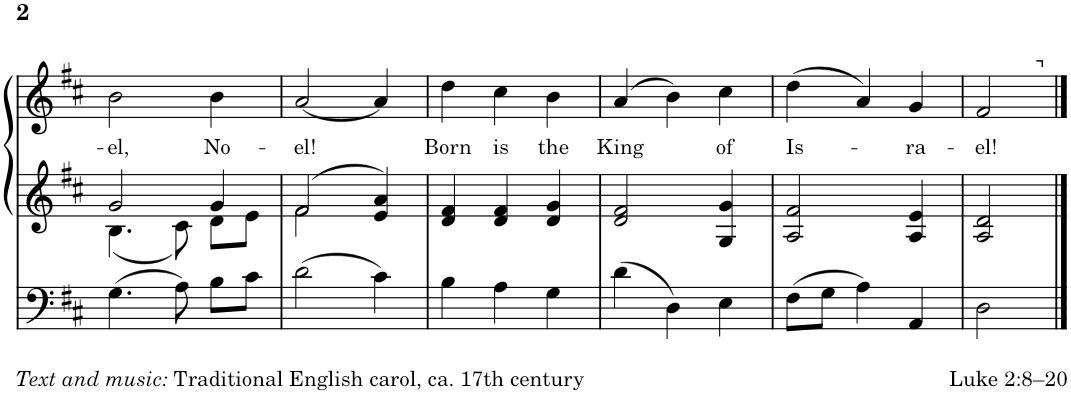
**kern	**kern	**kern	**text
*part1	*part1	*part1	*part1
*staff3	*staff2	*staff1	*staff1
*I"Organ	*	*	*
*I'Org.	*	*	*
!!LO:PB:g=z
*clefF4	*clefG2	*clefG2	*
*k[f#c#]	*k[f#c#]	*k[f#c#]	*
*M3/4	*M3/4	*M3/4	*
=20	=20	=20	=20
*	*^	*	*
!	!	!	!	!LO:LY:b
4.G\	2g/	4.B\	2b\	-el,
8A\	.	8c#\	.	.
!	!	!	!	!LO:LY:b
8B\L	4g/	8d\L	4b\	No-
8c#\J	.	8e\J	.	.
=21	=21	=21	=21	=21
!	!	!	!	!LO:LY:b
2d\	2f#/	2f#\	[2a/	-el!
4c#\	4e/ 4a/	4ryy	4a/]	.
=22	=22	=22	=22	=22
!	!	!	!	!LO:LY:b
*	*v	*v	*	*
4B\	4d/ 4f#/	4dd\	Born
!	!	!	!LO:LY:b
4A\	4d/ 4f#/	4cc#\	is
!	!	!	!LO:LY:b
4G\	4d/ 4g/	4b\	the
=23	=23	=23	=23
!	!	!	!LO:LY:b
4d\	2d/ 2f#/	(4a/	King
4D\	.	4b\)	.
!	!	!	!LO:LY:b
4E\	4G/ 4g/	4cc#\	of
=24	=24	=24	=24
!	!	!	!LO:LY:b
8F#\L	2A/ 2f#/	(4dd\	Is-
8G\J	.	.	.
4A\	.	4a/)	.
!	!	!	!LO:LY:b
4AA/	4A/ 4e/	4g/	-ra-
=25	=25	=25	=25
!	!	!	!LO:LY:b
*	*	*^	*
2D\	2A/ 2d/	2f#/	4.ryy	-el!
!	!	!	!LO:TX:a:t=⌝	!
.	.	.	8ryy	.
*	*	*v	*v	*
==	==	==	==
*-	*-	*-	*-
